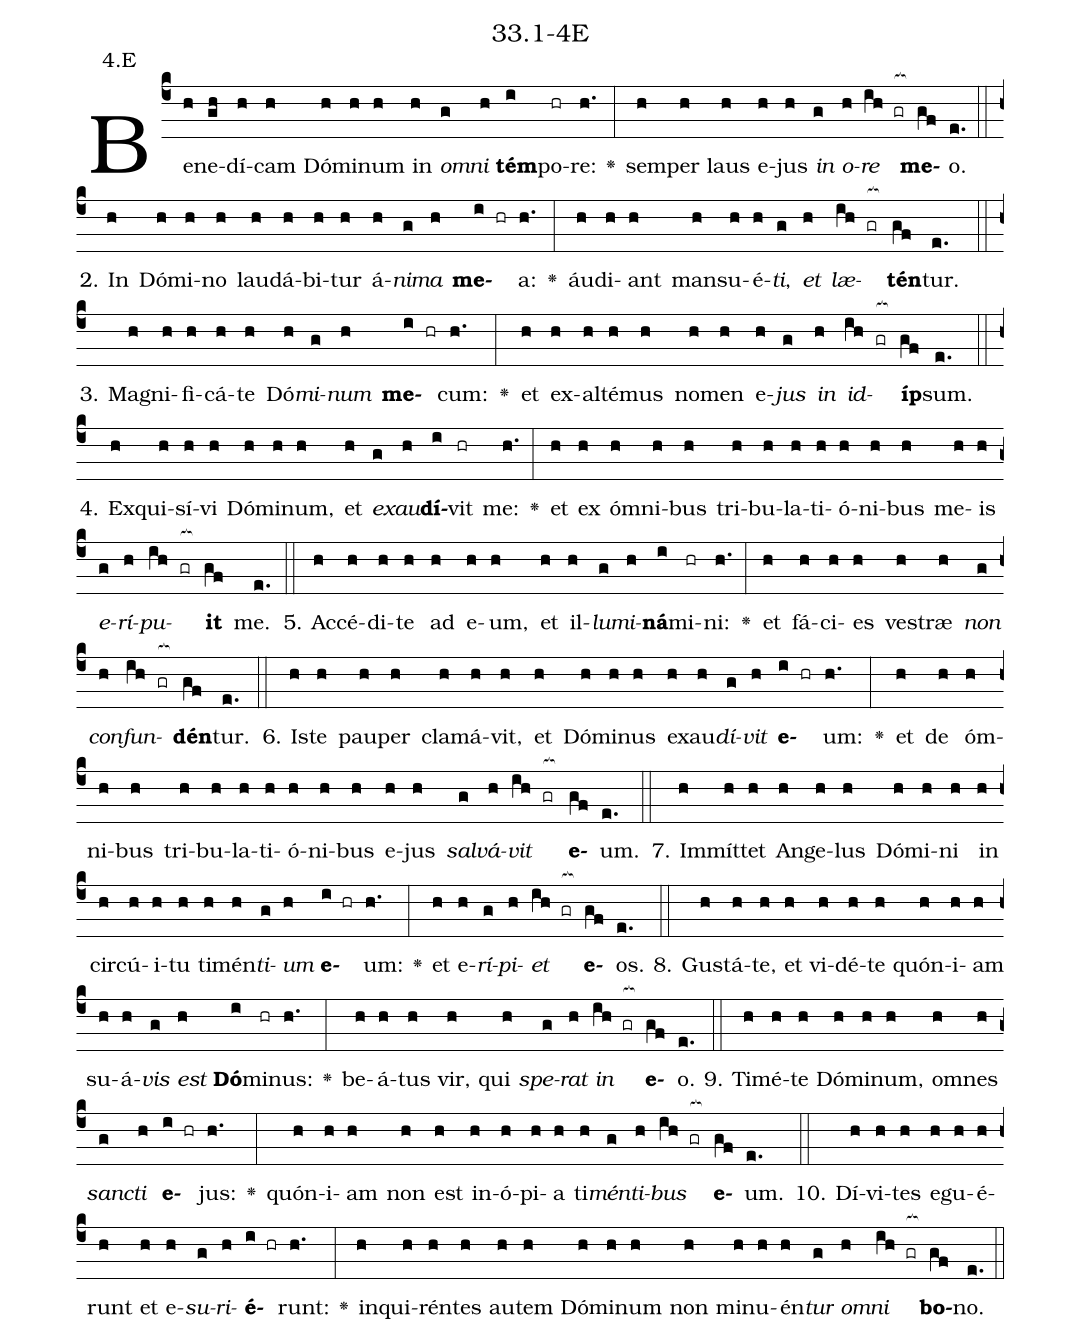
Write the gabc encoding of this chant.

name: 33.1-4E;
annotation: 4.E;
%%
(c4)Be(h)ne(gh)dí(h)cam(h) Dó(h)mi(h)num(h) in(h) <i>om</i>(g)<i>ni</i>(h) <b>tém</b>(i)po(hr)re:(h.) <v>\greheightstar</v>(:) sem(h)per(h) laus(h) e(h)jus(h) <i>in</i>(g) <i>o</i>(h)<i>re</i>(ih gr[ocb:1{]) <b>me</b>(gf[ocb:0}])o.(e.) (::)
2. In(h) Dó(h)mi(h)no(h) lau(h)dá(h)bi(h)tur(h) á(h)<i>ni</i>(g)<i>ma</i>(h) <b>me</b>(i hr)a:(h.) <v>\greheightstar</v>(:) áu(h)di(h)ant(h) man(h)su(h)é(h)<i>ti</i>,(g) <i>et</i>(h) <i>læ</i>(ih gr[ocb:1{])<b>tén</b>(gf[ocb:0}])tur.(e.) (::)
3. Ma(h)gni(h)fi(h)cá(h)te(h) Dó(h)<i>mi</i>(g)<i>num</i>(h) <b>me</b>(i hr)cum:(h.) <v>\greheightstar</v>(:) et(h) ex(h)al(h)té(h)mus(h) no(h)men(h) e(h)<i>jus</i>(g) <i>in</i>(h) <i>id</i>(ih gr[ocb:1{])<b>íp</b>(gf[ocb:0}])sum.(e.) (::)
4. Ex(h)qui(h)sí(h)vi(h) Dó(h)mi(h)num,(h) et(h) <i>ex</i>(g)<i>au</i>(h)<b>dí</b>(i)vit(hr) me:(h.) <v>\greheightstar</v>(:) et(h) ex(h) óm(h)ni(h)bus(h) tri(h)bu(h)la(h)ti(h)ó(h)ni(h)bus(h) me(h)is(h) <i>e</i>(g)<i>rí</i>(h)<i>pu</i>(ih gr[ocb:1{])<b>it</b>(gf[ocb:0}]) me.(e.) (::)
5. Ac(h)cé(h)di(h)te(h) ad(h) e(h)um,(h) et(h) il(h)<i>lu</i>(g)<i>mi</i>(h)<b>ná</b>(i)mi(hr)ni:(h.) <v>\greheightstar</v>(:) et(h) fá(h)ci(h)es(h) ves(h)træ(h) <i>non</i>(g) <i>con</i>(h)<i>fun</i>(ih gr[ocb:1{])<b>dén</b>(gf[ocb:0}])tur.(e.) (::)
6. Is(h)te(h) pau(h)per(h) cla(h)má(h)vit,(h) et(h) Dó(h)mi(h)nus(h) ex(h)au(h)<i>dí</i>(g)<i>vit</i>(h) <b>e</b>(i hr)um:(h.) <v>\greheightstar</v>(:) et(h) de(h) óm(h)ni(h)bus(h) tri(h)bu(h)la(h)ti(h)ó(h)ni(h)bus(h) e(h)jus(h) <i>sal</i>(g)<i>vá</i>(h)<i>vit</i>(ih gr[ocb:1{]) <b>e</b>(gf[ocb:0}])um.(e.) (::)
7. Im(h)mít(h)tet(h) An(h)ge(h)lus(h) Dó(h)mi(h)ni(h) in(h) cir(h)cú(h)i(h)tu(h) ti(h)mén(h)<i>ti</i>(g)<i>um</i>(h) <b>e</b>(i hr)um:(h.) <v>\greheightstar</v>(:) et(h) e(h)<i>rí</i>(g)<i>pi</i>(h)<i>et</i>(ih gr[ocb:1{]) <b>e</b>(gf[ocb:0}])os.(e.) (::)
8. Gus(h)tá(h)te,(h) et(h) vi(h)dé(h)te(h) quón(h)i(h)am(h) su(h)á(h)<i>vis</i>(g) <i>est</i>(h) <b>Dó</b>(i)mi(hr)nus:(h.) <v>\greheightstar</v>(:) be(h)á(h)tus(h) vir,(h) qui(h) <i>spe</i>(g)<i>rat</i>(h) <i>in</i>(ih gr[ocb:1{]) <b>e</b>(gf[ocb:0}])o.(e.) (::)
9. Ti(h)mé(h)te(h) Dó(h)mi(h)num,(h) om(h)nes(h) <i>sanc</i>(g)<i>ti</i>(h) <b>e</b>(i hr)jus:(h.) <v>\greheightstar</v>(:) quón(h)i(h)am(h) non(h) est(h) in(h)ó(h)pi(h)a(h) ti(h)<i>mén</i>(g)<i>ti</i>(h)<i>bus</i>(ih gr[ocb:1{]) <b>e</b>(gf[ocb:0}])um.(e.) (::)
10. Dí(h)vi(h)tes(h) e(h)gu(h)é(h)runt(h) et(h) e(h)<i>su</i>(g)<i>ri</i>(h)<b>é</b>(i hr)runt:(h.) <v>\greheightstar</v>(:) in(h)qui(h)rén(h)tes(h) au(h)tem(h) Dó(h)mi(h)num(h) non(h) mi(h)nu(h)én(h)<i>tur</i>(g) <i>om</i>(h)<i>ni</i>(ih gr[ocb:1{]) <b>bo</b>(gf[ocb:0}])no.(e.) (::)
